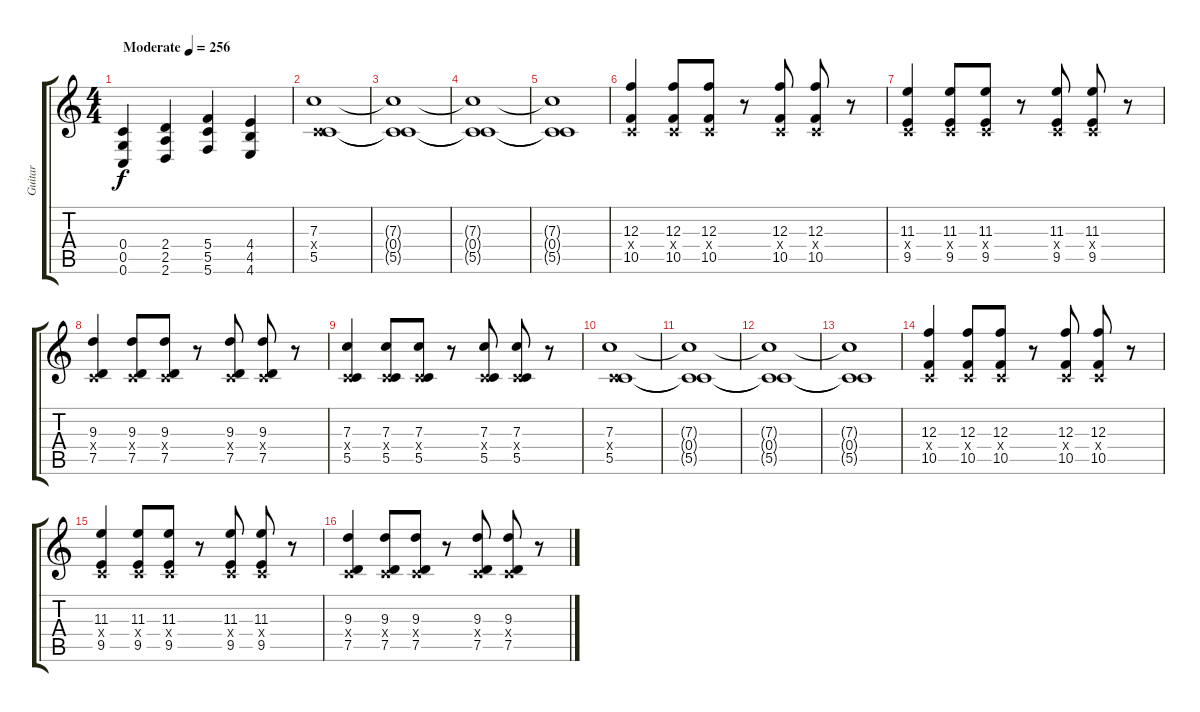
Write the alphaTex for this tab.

\track ("Guitar" "Guitar") {instrument distortionguitar}
\staff {score tabs}
\tuning (D4 A3 F3 C3 G2 C2) {hide}
\ts (4 4)
\tempo (256 "Moderate")
\clef g2
\ks c
(0.4 0.5 0.6).4{dy f instrument distortionguitar} (2.4 2.5 2.6).4 (5.4 5.5 5.6).4 (4.4 4.5 4.6).4 |
(7.3 0.4{x} 5.5).1 |
(7.3{t} 0.4{t} 5.5{t}).1 |
(7.3{t} 0.4{t} 5.5{t}).1 |
(7.3{t} 0.4{t} 5.5{t}).1 |
(12.3 0.4{x} 10.5).4 (12.3 0.4{x} 10.5).8 (12.3 0.4{x} 10.5).8 r.8 (12.3 0.4{x} 10.5).8 (12.3 0.4{x} 10.5).8 r.8 |
(11.3 0.4{x} 9.5).4 (11.3 0.4{x} 9.5).8 (11.3 0.4{x} 9.5).8 r.8 (11.3 0.4{x} 9.5).8 (11.3 0.4{x} 9.5).8 r.8 |
(9.3 0.4{x} 7.5).4 (9.3 0.4{x} 7.5).8 (9.3 0.4{x} 7.5).8 r.8 (9.3 0.4{x} 7.5).8 (9.3 0.4{x} 7.5).8 r.8 |
(7.3 0.4{x} 5.5).4 (7.3 0.4{x} 5.5).8 (7.3 0.4{x} 5.5).8 r.8 (7.3 0.4{x} 5.5).8 (7.3 0.4{x} 5.5).8 r.8 |
(7.3 0.4{x} 5.5).1 |
(7.3{t} 0.4{t} 5.5{t}).1 |
(7.3{t} 0.4{t} 5.5{t}).1 |
(7.3{t} 0.4{t} 5.5{t}).1 |
(12.3 0.4{x} 10.5).4 (12.3 0.4{x} 10.5).8 (12.3 0.4{x} 10.5).8 r.8 (12.3 0.4{x} 10.5).8 (12.3 0.4{x} 10.5).8 r.8 |
(11.3 0.4{x} 9.5).4 (11.3 0.4{x} 9.5).8 (11.3 0.4{x} 9.5).8 r.8 (11.3 0.4{x} 9.5).8 (11.3 0.4{x} 9.5).8 r.8 |
(9.3 0.4{x} 7.5).4 (9.3 0.4{x} 7.5).8 (9.3 0.4{x} 7.5).8 r.8 (9.3 0.4{x} 7.5).8 (9.3 0.4{x} 7.5).8 r.8
